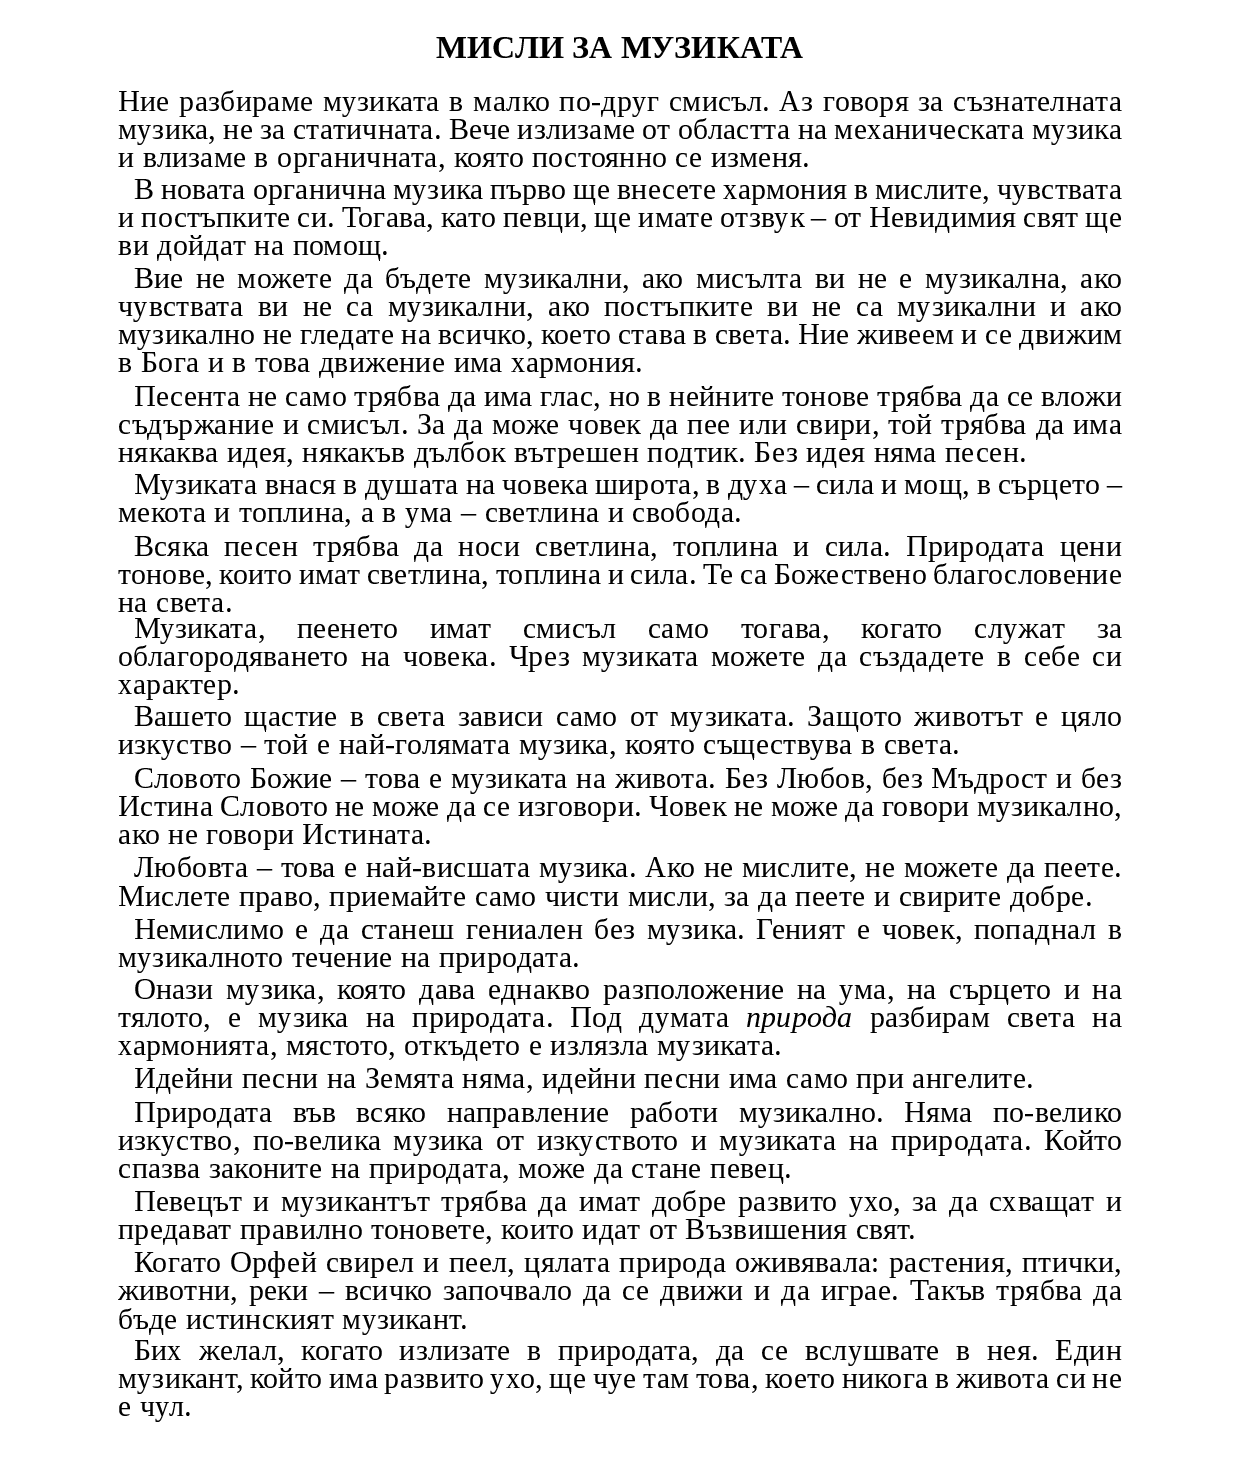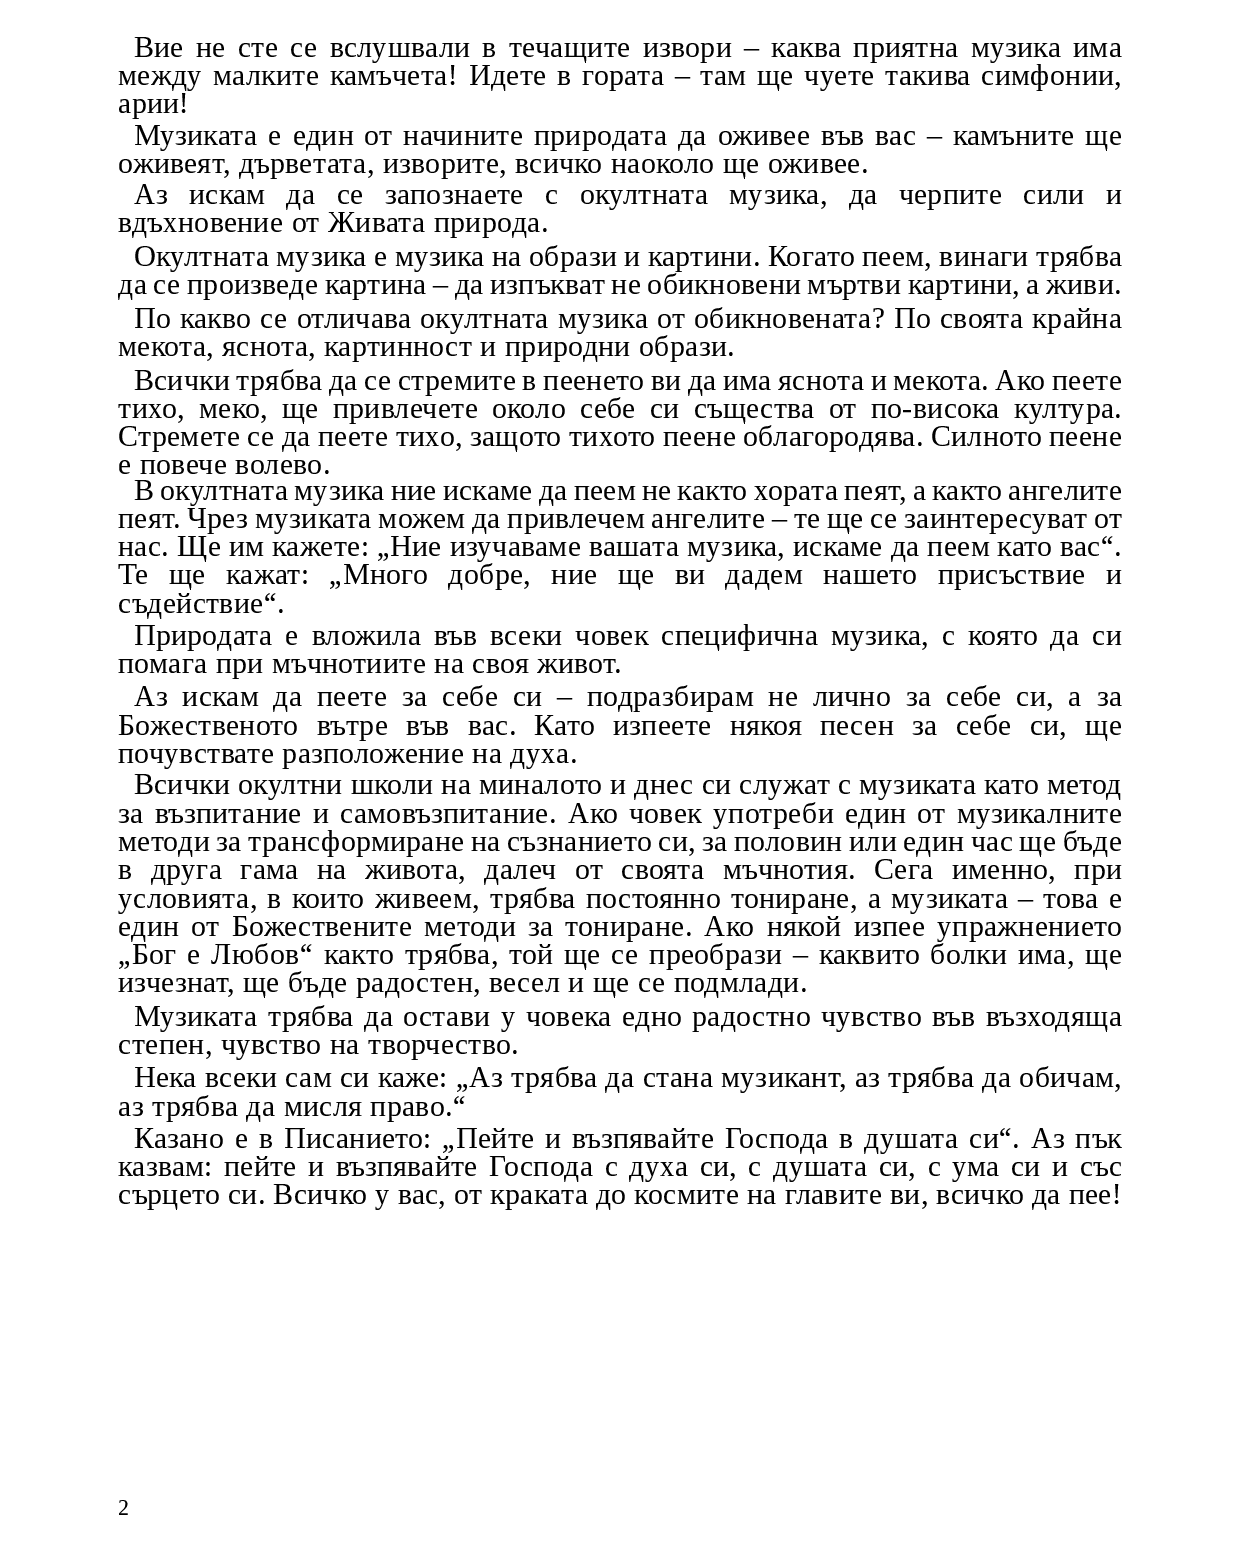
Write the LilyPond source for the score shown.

\version "2.24.3"

% include paper part and global functions
\include "include/globals.ily"

\bookpart {
  \paper {
    print-all-headers = ##f
    print-page-number = ##t
    print-first-page-number = ##f

    % put page numbers on the bottom
    oddHeaderMarkup = \markup ""
    evenHeaderMarkup = \markup ""
    oddFooterMarkup = \markup
    \fill-line {
      ""
      \if \should-print-page-number \fromproperty #'page:page-number-string
    }
    evenFooterMarkup = \markup
    \fill-line {
      \if \should-print-page-number \fromproperty #'page:page-number-string
      ""
    }

      left-margin = 2.0\cm
    right-margin = 2.0\cm
    top-margin = 2.5\cm
    bottom-margin = 2.0\cm
    ragged-bottom = ##t % do not spread the staves to fill the whole vertical space


  }

  \tocItem \markup "Мисли за музиката"
  \markup \fontsize  #+3.0 { \fill-line \bold {"МИСЛИ ЗА МУЗИКАТА"} }

  \markup \fontsize #+2.5 {
    \vspace #1.5 \override #'(baseline-skip . 2.7)
    \justify {

      Ние разбираме музиката в малко по-друг смисъл. Аз говоря за съзнателната музика, не за статичната. Вече излизаме от областта на механическата музика и влизаме в органичната, която постоянно се изменя.

    }
  }
  \markup \fontsize #+2.5 {
    \vspace #0.6  \override #'(baseline-skip . 2.7)
    \justify {
      \hspace #1.5
      В новата органична музика първо ще внесете хармония в мислите, чувствата и постъпките си. Тогава, като певци, ще имате отзвук – от Невидимия свят ще ви дойдат на помощ.

    }
  }

  \markup \fontsize #+2.5 {
    \vspace #0.6  \override #'(baseline-skip . 2.7)
    \justify {
      \hspace #1.5
      Вие не можете да бъдете музикални, ако мисълта ви не е музикална, ако чувствата ви не са музикални, ако постъпките ви не са музикални и ако музикално не гледате на всичко, което става в света. Ние живеем и се движим в Бога и в това движение има хармония.
    }
  }
  \markup \fontsize #+2.5 {
    \vspace #0.6  \override #'(baseline-skip . 2.7)
    \justify {
      \hspace #1.5

      Песента не само трябва да има глас, но в нейните тонове трябва да се вложи съдържание и смисъл. За да може човек да пее или свири, той трябва да има някаква идея, някакъв дълбок вътрешен подтик. Без идея няма песен.
    }
  }
  \markup \fontsize #+2.5 {
    \vspace #0.6  \override #'(baseline-skip . 2.7)
    \justify {
      \hspace #1.5

      Музиката внася в душата на човека широта, в духа – сила и мощ, в сърцето – мекота и топлина, а в ума – светлина и свобода.
    }
  }

  \markup \fontsize #+2.5 {
    \vspace #0.6  \override #'(baseline-skip . 2.7)
    \justify {
      \hspace #1.5
      Всяка песен трябва да носи светлина, топлина и сила. Природата цени тонове, които имат светлина, топлина и сила. Те са Божествено благословение на света.
    }
  }

  \markup \fontsize #+2.5 {
    \vspace #0.6  \override #'(baseline-skip . 2.7)
    \justify {
      \hspace #1.5

      Музиката, пеенето имат смисъл само тогава, когато служат за облагородяването на човека. Чрез музиката можете да създадете в себе си характер.
    }
  }
  \markup \fontsize #+2.5 {
    \vspace #0.6  \override #'(baseline-skip . 2.7)
    \justify {
      \hspace #1.5
      Вашето щастие в света зависи само от музиката. Защото животът е цяло изкуство – той е най-голямата музика, която съществува в света.
    }
  }

  \markup \fontsize #+2.5 {
    \vspace #0.6  \override #'(baseline-skip . 2.7)
    \justify {
      \hspace #1.5

      Словото Божие – това е музиката на живота. Без Любов, без Мъдрост и без Истина Словото не може да се изговори. Човек не може да говори музикално, ако не говори Истината.
    }
  }

  \markup \fontsize #+2.5 {
    \vspace #0.6  \override #'(baseline-skip . 2.7)
    \justify {
      \hspace #1.5
      Любовта – това е най-висшата музика. Ако не мислите, не можете да пеете. Мислете право, приемайте само чисти мисли, за да пеете и свирите добре.
    }
  }

  \markup \fontsize #+2.5 {
    \vspace #0.6  \override #'(baseline-skip . 2.7)
    \justify {
      \hspace #1.5

      Немислимо е да станеш гениален без музика. Геният е човек, попаднал в музикалното течение на природата.


    }
  }


  \markup \fontsize #+2.5 {
    \vspace #0.6  \override #'(baseline-skip . 2.7)
    \justify {
      \hspace #1.5

      Онази музика, която дава еднакво разположение на ума, на сърцето и на тялото, е музика на природата. Под думата \italic"природа" разбирам света на хармонията, мястото, откъдето е излязла музиката.

    }
  }

  \markup \fontsize #+2.5 {
    \vspace #0.6  \override #'(baseline-skip . 2.7)
    \justify {
      \hspace #1.5

      Идейни песни на Земята няма, идейни песни има само при ангелите.

    }
  }

  \markup \fontsize #+2.5 {
    \override #'(baseline-skip . 2.7)
    \justify {
      \hspace #1.5
      Природата във всяко направление работи музикално. Няма по-велико изкуство, по-велика музика от изкуството и музиката на природата. Който спазва законите на природата, може да стане певец.
    }
  }
  \markup \fontsize #+2.5 {
    \vspace #0.6  \override #'(baseline-skip . 2.7)
    \justify {
      \hspace #1.5

      Певецът и музикантът трябва да имат добре развито ухо, за да схващат и предават правилно тоновете, които идат от Възвишения свят.

    }
  }
  \markup \fontsize #+2.5 {
    \vspace #0.6  \override #'(baseline-skip . 2.7)
    \justify {
      \hspace #1.5
      Когато Орфей свирел и пеел, цялата природа оживявала: растения, птички, животни, реки – всичко започвало да се движи и да играе. Такъв трябва да бъде истинският музикант.

    }
  }
  \markup \fontsize #+2.5 {
    \vspace #0.6  \override #'(baseline-skip . 2.7)
    \justify {
      \hspace #1.5
      Бих желал, когато излизате в природата, да се вслушвате в нея. Един музикант, който има развито ухо, ще чуе там това, което никога в живота си не е чул.

    }
  }
  \markup \fontsize #+2.5 {
    \vspace #0.6  \override #'(baseline-skip . 2.7)
    \justify {
      \hspace #1.5
      Вие не сте се вслушвали в течащите извори – каква приятна музика има между малките камъчета! Идете в гората – там ще чуете такива симфонии, арии!

    }
  }
  \markup \fontsize #+2.5 {
    \vspace #0.6  \override #'(baseline-skip . 2.7)
    \justify {
      \hspace #1.5
      Музиката е един от начините природата да оживее във вас – камъните ще оживеят, дърветата, изворите, всичко наоколо ще оживее.

    }
  }
  \markup \fontsize #+2.5 {
    \vspace #0.6  \override #'(baseline-skip . 2.7)
    \justify {
      \hspace #1.5

      Аз искам да се запознаете с окултната музика, да черпите сили и вдъхновение от Живата природа.

    }
  }


  \markup \fontsize #+2.5 {
    \vspace #0.6  \override #'(baseline-skip . 2.7)
    \justify {
      \hspace #1.5
      Окултната музика е музика на образи и картини. Когато пеем, винаги трябва да се произведе картина – да изпъкват не обикновени мъртви картини, а живи.

    }
  }

  \markup \fontsize #+2.5 {
    \vspace #0.6  \override #'(baseline-skip . 2.7)
    \justify {
      \hspace #1.5
      По какво се отличава окултната музика от обикновената? По своята крайна мекота, яснота, картинност и природни образи.

    }
  }


  \markup \fontsize #+2.5 {
    \vspace #0.6  \override #'(baseline-skip . 2.7)
    \justify {
      \hspace #1.5

      Всички трябва да се стремите в пеенето ви да има яснота и мекота. Ако пеете тихо, меко, ще привлечете около себе си същества от по-висока култура. Стремете се да пеете тихо, защото тихото пеене облагородява. Силното пеене е повече волево.

    }
  }



  \markup \fontsize #+2.5 {
    \vspace #0.6  \override #'(baseline-skip . 2.7)
    \justify {
      \hspace #1.5
      В окултната музика ние искаме да пеем не както хората пеят, а както ангелите пеят. Чрез музиката можем да привлечем ангелите – те ще се заинтересуват от нас. Ще им кажете: „Ние изучаваме вашата музика, искаме да пеем като вас“. Те ще кажат: „Много добре, ние ще ви дадем нашето присъствие и съдействие“.

    }
  }



  \markup \fontsize #+2.5 {
    \vspace #0.6  \override #'(baseline-skip . 2.7)
    \justify {
      \hspace #1.5

      Природата е вложила във всеки човек специфична музика, с която да си помага при мъчнотиите на своя живот.
    }
  }


  \markup \fontsize #+2.5 {
    \vspace #0.6  \override #'(baseline-skip . 2.7)
    \justify {
      \hspace #1.5
      Аз искам да пеете за себе си – подразбирам не лично за себе си, а за Божественото вътре във вас. Като изпеете някоя песен за себе си, ще почувствате разположение на духа.


    }
  }
  \markup \fontsize #+2.5 {
    \override #'(baseline-skip . 2.7)
    \justify {
      \hspace #1.5
      Всички окултни школи на миналото и днес си служат с музиката като метод за възпитание и самовъзпитание. Ако човек употреби един от музикалните методи за трансформиране на съзнанието си, за половин или един час ще бъде в друга гама на живота, далеч от своята мъчнотия. Сега именно, при условията, в които живеем, трябва постоянно тониране, а музиката – това е един от Божествените методи за тониране. Ако някой изпее упражнението „Бог е Любов“ както трябва, той ще се преобрази – каквито болки има, ще изчезнат, ще бъде радостен, весел и ще се подмлади.

    }
  }


  \markup \fontsize #+2.5 {
    \vspace #0.6  \override #'(baseline-skip . 2.7)
    \justify {
      \hspace #1.5

      Музиката трябва да остави у човека едно радостно чувство във възходяща степен, чувство на творчество.

    }
  }


  \markup \fontsize #+2.5 {
    \vspace #0.6  \override #'(baseline-skip . 2.7)
    \justify {
      \hspace #1.5
      Нека всеки сам си каже: „Аз трябва да стана музикант, аз трябва да обичам, аз трябва да мисля право.“

    }
  }


  \markup \fontsize #+2.5 {
    \vspace #0.6  \override #'(baseline-skip . 2.7)
    \justify {
      \hspace #1.5

      Казано е в Писанието: „Пейте и възпявайте Господа в душата си“. Аз пък казвам: пейте и възпявайте Господа с духа си, с душата си, с ума си и със сърцето си. Всичко у вас, от краката до космите на главите ви, всичко да пее!

    }
  }






} % bookpart



% Più mosso
% „Weiße Bruderschaft“
